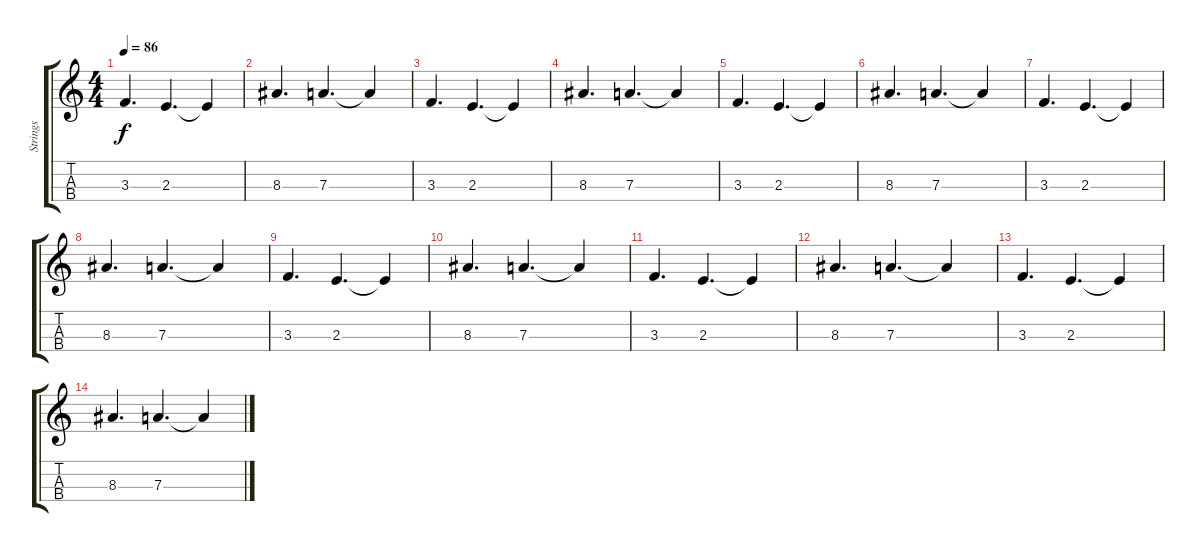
\track ("Strings" "Strings") {instrument violin}
\staff {score tabs}
\tuning (E5 A4 D4 G3) {hide}
\ts (4 4)
\tempo 86
\clef g2
\ks c
3.3.4{d dy f} 2.3.4{d} 2.3{t}.4 |
8.3.4{d} 7.3.4{d} 7.3{t}.4 |
3.3.4{d} 2.3.4{d} 2.3{t}.4 |
8.3.4{d} 7.3.4{d} 7.3{t}.4 |
3.3.4{d} 2.3.4{d} 2.3{t}.4 |
8.3.4{d} 7.3.4{d} 7.3{t}.4 |
3.3.4{d} 2.3.4{d} 2.3{t}.4 |
8.3.4{d} 7.3.4{d} 7.3{t}.4 |
3.3.4{d} 2.3.4{d} 2.3{t}.4 |
8.3.4{d} 7.3.4{d} 7.3{t}.4 |
3.3.4{d} 2.3.4{d} 2.3{t}.4 |
8.3.4{d} 7.3.4{d} 7.3{t}.4 |
3.3.4{d} 2.3.4{d} 2.3{t}.4 |
8.3.4{d} 7.3.4{d} 7.3{t}.4
